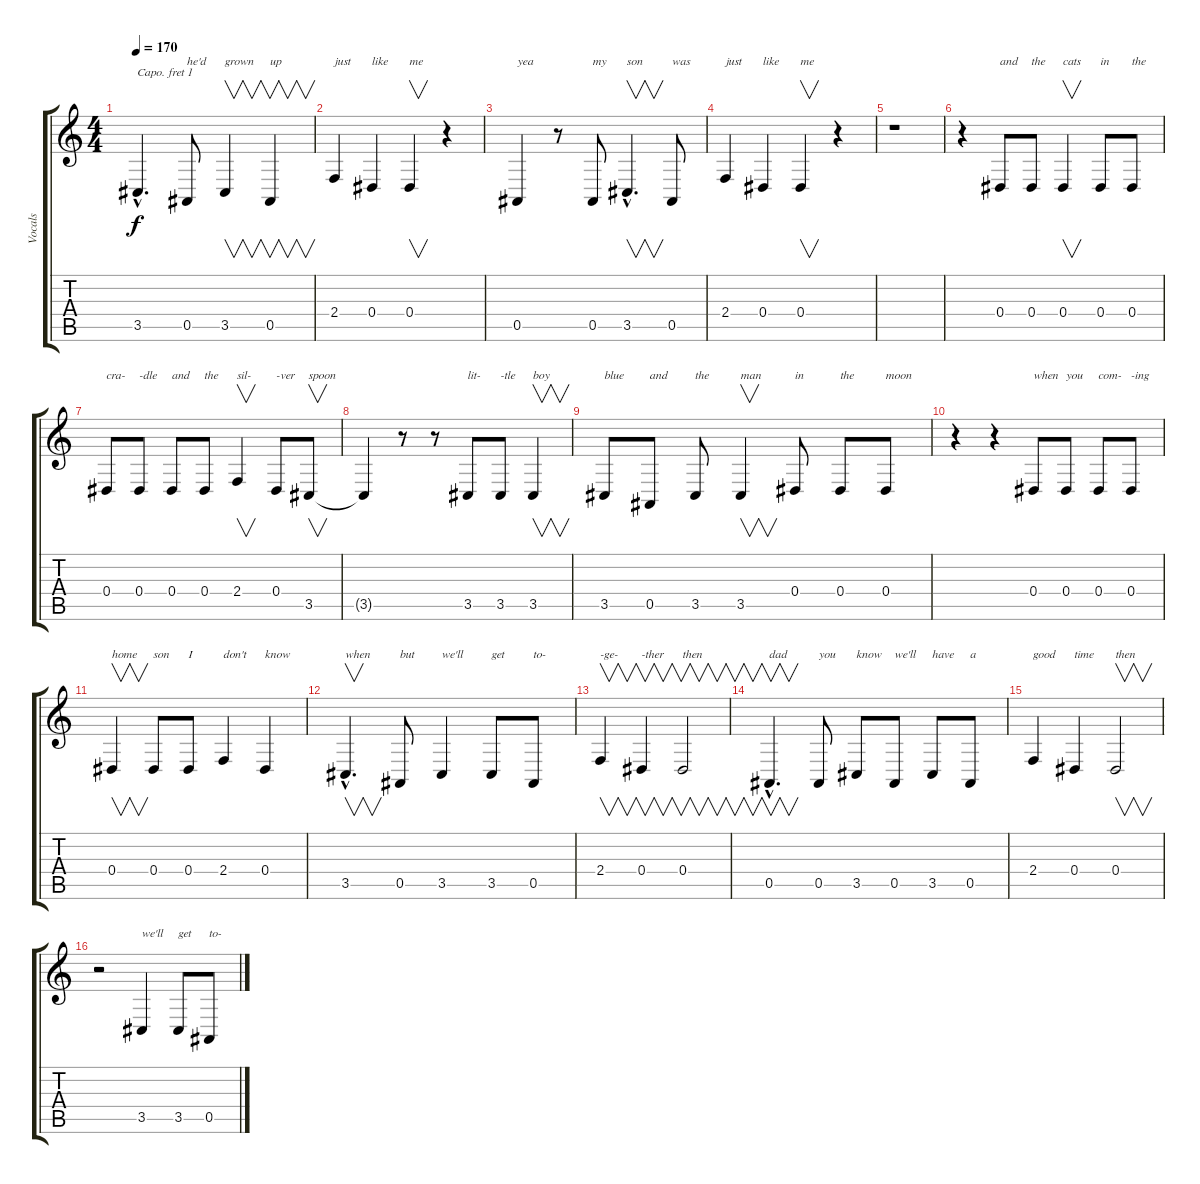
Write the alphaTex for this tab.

\track ("Vocals" "Vocals") {instrument voiceoohs}
\staff {score tabs}
\capo 1
\tuning (E4 B3 G3 D3 A2 E2) {hide}
\ts (4 4)
\tempo 170
\clef g2
\ks c
3.5{hac t}.4{d dy f} 0.5.8{txt "he'd"} 3.5.4{v txt "grown"} 0.5.4{v txt "up"} |
2.4.4{txt "just"} 0.4.4{txt "like"} 0.4.4{v txt "me"} r.4 |
0.5.4{txt "yea"} r.8 0.5.8{txt "my"} 3.5{hac}.4{v d txt "son"} 0.5.8{txt "was"} |
2.4.4{txt "just"} 0.4.4{txt "like"} 0.4.4{v txt "me"} r.4 |
r.1 |
r.4 0.4.8{txt "and"} 0.4.8{txt "the"} 0.4.4{v txt "cats"} 0.4.8{txt "in"} 0.4.8{txt "the"} |
0.4.8{txt "cra-"} 0.4.8{txt "-dle"} 0.4.8{txt "and"} 0.4.8{txt "the"} 2.4.4{v txt "sil-"} 0.4.8{txt "-ver"} 3.5.8{v txt "spoon"} |
3.5{t}.4 r.8 r.8 3.5.8{txt "lit-"} 3.5.8{txt "-tle"} 3.5.4{v txt "boy"} |
3.5.8{txt "blue"} 0.5.8{txt "and"} 3.5.8{txt "the"} 3.5.4{v txt "man"} 0.4.8{txt "in"} 0.4.8{txt "the"} 0.4.8{txt "moon"} |
r.4 r.4 0.4.8{txt "when"} 0.4.8{txt "you"} 0.4.8{txt "com-"} 0.4.8{txt "-ing"} |
0.4.4{v txt "home"} 0.4.8{txt "son"} 0.4.8{txt "I"} 2.4.4{txt "don't"} 0.4.4{txt "know"} |
3.5{hac}.4{v d txt "when"} 0.5.8{txt "but"} 3.5.4{txt "we'll"} 3.5.8{txt "get"} 0.5.8{txt "to-"} |
2.4.4{v txt "-ge-"} 0.4.4{v txt "-ther"} 0.4.2{v txt "then"} |
0.5{hac}.4{v d txt "dad"} 0.5.8{txt "you"} 3.5.8{txt "know"} 0.5.8{txt "we'll"} 3.5.8{txt "have"} 0.5.8{txt "a"} |
2.4.4{txt "good"} 0.4.4{txt "time"} 0.4.2{v txt "then"} |
r.2 3.5.4{txt "we'll"} 3.5.8{txt "get"} 0.5.8{txt "to-"}
